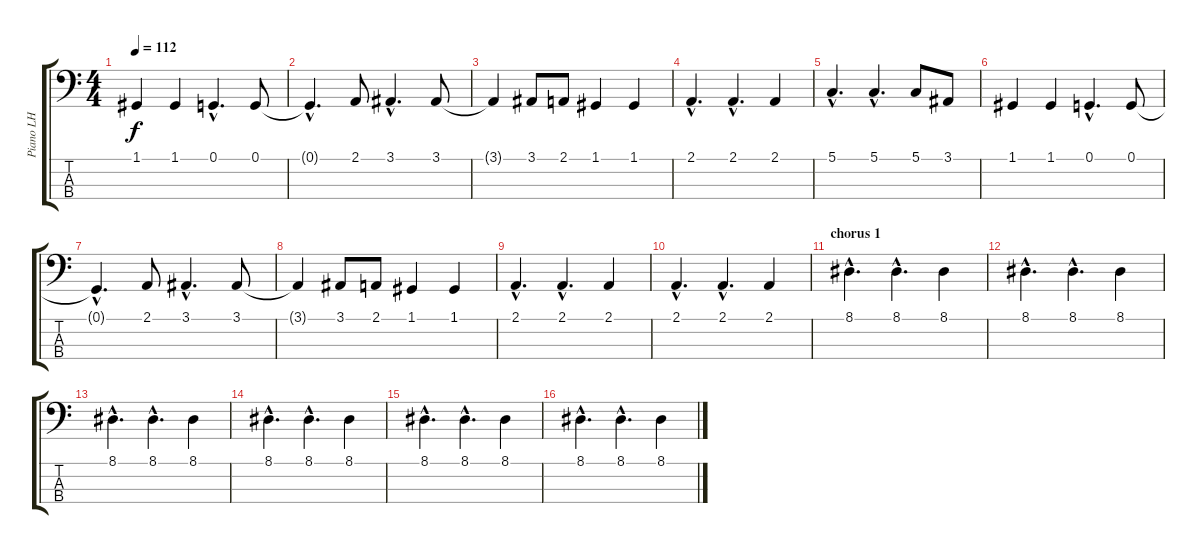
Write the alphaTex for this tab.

\track ("Piano LH  (Davies)" "Piano LH  ") {instrument electricgrandpiano}
\staff {score tabs}
\tuning (G2 D2 A1 E1) {hide}
\ts (4 4)
\tempo 112
\clef f4
\ks c
1.1.4{dy f} 1.1.4 0.1{hac}.4{d} 0.1.8 |
0.1{hac t}.4{d} 2.1.8 3.1{hac}.4{d} 3.1.8 |
3.1{t}.4 3.1.8 2.1.8 1.1.4 1.1.4 |
2.1{hac}.4{d} 2.1{hac}.4{d} 2.1.4 |
5.1{hac}.4{d} 5.1{hac}.4{d} 5.1.8 3.1.8 |
1.1.4 1.1.4 0.1{hac}.4{d} 0.1.8 |
0.1{hac t}.4{d} 2.1.8 3.1{hac}.4{d} 3.1.8 |
3.1{t}.4 3.1.8 2.1.8 1.1.4 1.1.4 |
2.1{hac}.4{d} 2.1{hac}.4{d} 2.1.4 |
2.1{hac}.4{d} 2.1{hac}.4{d} 2.1.4 |
\section ("" "chorus 1")
8.1{hac}.4{d} 8.1{hac}.4{d} 8.1.4 |
8.1{hac}.4{d} 8.1{hac}.4{d} 8.1.4 |
8.1{hac}.4{d} 8.1{hac}.4{d} 8.1.4 |
8.1{hac}.4{d} 8.1{hac}.4{d} 8.1.4 |
8.1{hac}.4{d} 8.1{hac}.4{d} 8.1.4 |
8.1{hac}.4{d} 8.1{hac}.4{d} 8.1.4
